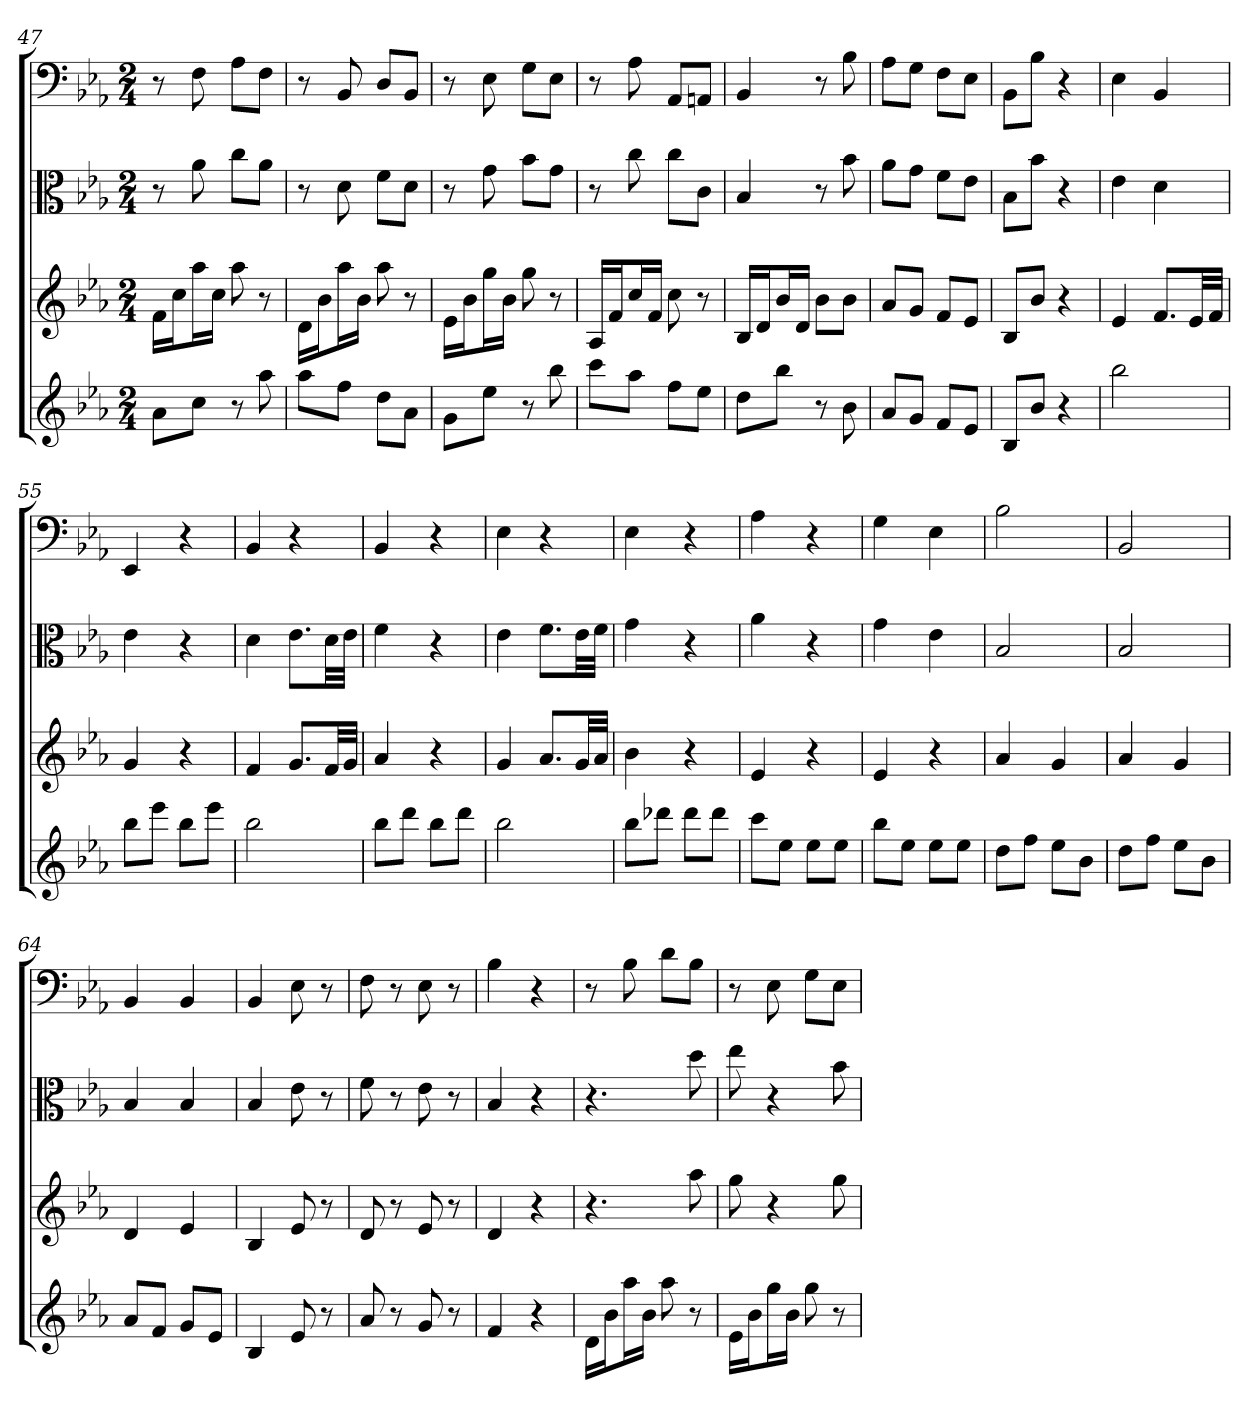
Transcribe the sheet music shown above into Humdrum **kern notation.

**kern	**kern	**kern	**kern
*part4	*part3	*part2	*part1
*staff4	*staff3	*staff2	*staff1
*	*	*clefC3	*clefF4
*k[b-e-a-]	*k[b-e-a-]	*k[b-e-a-]	*k[b-e-a-]
*E-:	*E-:	*E-:	*E-:
*M2/4	*M2/4	*M2/4	*M2/4
=47	=47	=47	=47
8a-L	16fLL	8r	8r
.	16ccJ	.	.
8ccJ	16aa-L	8a-	8F
.	16ccJJ	.	.
8r	8aa-	8cc\L	8A-\L
8aa-	8r	8a-\J	8F\J
=48	=48	=48	=48
8aa-L	16dLL	8r	8r
.	16b-J	.	.
8ffJ	16aa-L	8d	8BB-
.	16b-JJ	.	.
8ddL	8aa-	8f\L	8D/L
8a-J	8r	8d\J	8BB-/J
=49	=49	=49	=49
8gL	16e-LL	8r	8r
.	16b-J	.	.
8ee-J	16ggL	8g	8E-
.	16b-JJ	.	.
8r	8gg	8b-\L	8G\L
8bb-	8r	8g\J	8E-\J
=50	=50	=50	=50
8cccL	16A-LL	8r	8r
.	16fJ	.	.
8aa-J	16ccL	8cc	8A-
.	16fJJ	.	.
8ffL	8cc	8cc\L	8AA-/L
8ee-J	8r	8c\J	8AAn/J
=51	=51	=51	=51
8ddL	16B-LL	4B-	4BB-
.	16dJ	.	.
8bb-J	16b-L	.	.
.	16dJJ	.	.
8r	8b-L	8r	8r
8b-	8b-J	8b-	8B-
=52	=52	=52	=52
8a-L	8a-L	8a-\L	8A-\L
8gJ	8gJ	8g\J	8G\J
8fL	8fL	8f\L	8F\L
8e-J	8e-J	8e-\J	8E-\J
=53	=53	=53	=53
8B-L	8B-L	8B-\L	8BB-\L
8b-J	8b-J	8b-\J	8B-\J
4r	4r	4r	4r
=54	=54	=54	=54
2bb-	4e-	4e-	4E-
.	8.fL	4d	4BB-
.	32e-LL	.	.
.	32fJJJ	.	.
=55	=55	=55	=55
8bb-L	4g	4e-	4EE-
8eee-J	.	.	.
8bb-L	4r	4r	4r
8eee-J	.	.	.
=56	=56	=56	=56
2bb-	4f	4d	4BB-
.	8.gL	8.e-\L	4r
.	32fLL	32d\LL	.
.	32gJJJ	32e-\JJJ	.
=57	=57	=57	=57
8bb-L	4a-	4f	4BB-
8dddJ	.	.	.
8bb-L	4r	4r	4r
8dddJ	.	.	.
=58	=58	=58	=58
2bb-	4g	4e-	4E-
.	8.a-L	8.f\L	4r
.	32gLL	32e-\LL	.
.	32a-JJJ	32f\JJJ	.
=59	=59	=59	=59
8bb-L	4b-	4g	4E-
8ddd-XJ	.	.	.
8ddd-L	4r	4r	4r
8ddd-J	.	.	.
=60	=60	=60	=60
8cccL	4e-	4a-	4A-
8ee-J	.	.	.
8ee-L	4r	4r	4r
8ee-J	.	.	.
=61	=61	=61	=61
8bb-L	4e-	4g	4G
8ee-J	.	.	.
8ee-L	4r	4e-	4E-
8ee-J	.	.	.
=62	=62	=62	=62
8ddL	4a-	2B-	2B-
8ffJ	.	.	.
8ee-L	4g	.	.
8b-J	.	.	.
=63	=63	=63	=63
8ddL	4a-	2B-	2BB-
8ffJ	.	.	.
8ee-L	4g	.	.
8b-J	.	.	.
=64	=64	=64	=64
8a-L	4d	4B-	4BB-
8fJ	.	.	.
8gL	4e-	4B-	4BB-
8e-J	.	.	.
=65	=65	=65	=65
4B-	4B-	4B-	4BB-
8e-	8e-	8e-	8E-
8r	8r	8r	8r
=66	=66	=66	=66
8a-	8d	8f	8F
8r	8r	8r	8r
8g	8e-	8e-	8E-
8r	8r	8r	8r
=67	=67	=67	=67
4f	4d	4B-	4B-
4r	4r	4r	4r
=68	=68	=68	=68
16dLL	4.r	4.r	8r
16b-J	.	.	.
16aa-L	.	.	8B-
16b-JJ	.	.	.
8aa-	.	.	8d\L
8r	8aa-	8dd	8B-\J
=69	=69	=69	=69
16e-LL	8gg	8ee-	8r
16b-J	.	.	.
16ggL	4r	4r	8E-
16b-JJ	.	.	.
8gg	.	.	8G\L
8r	8gg	8b-	8E-\J
=	=	=	=
*-	*-	*-	*-
